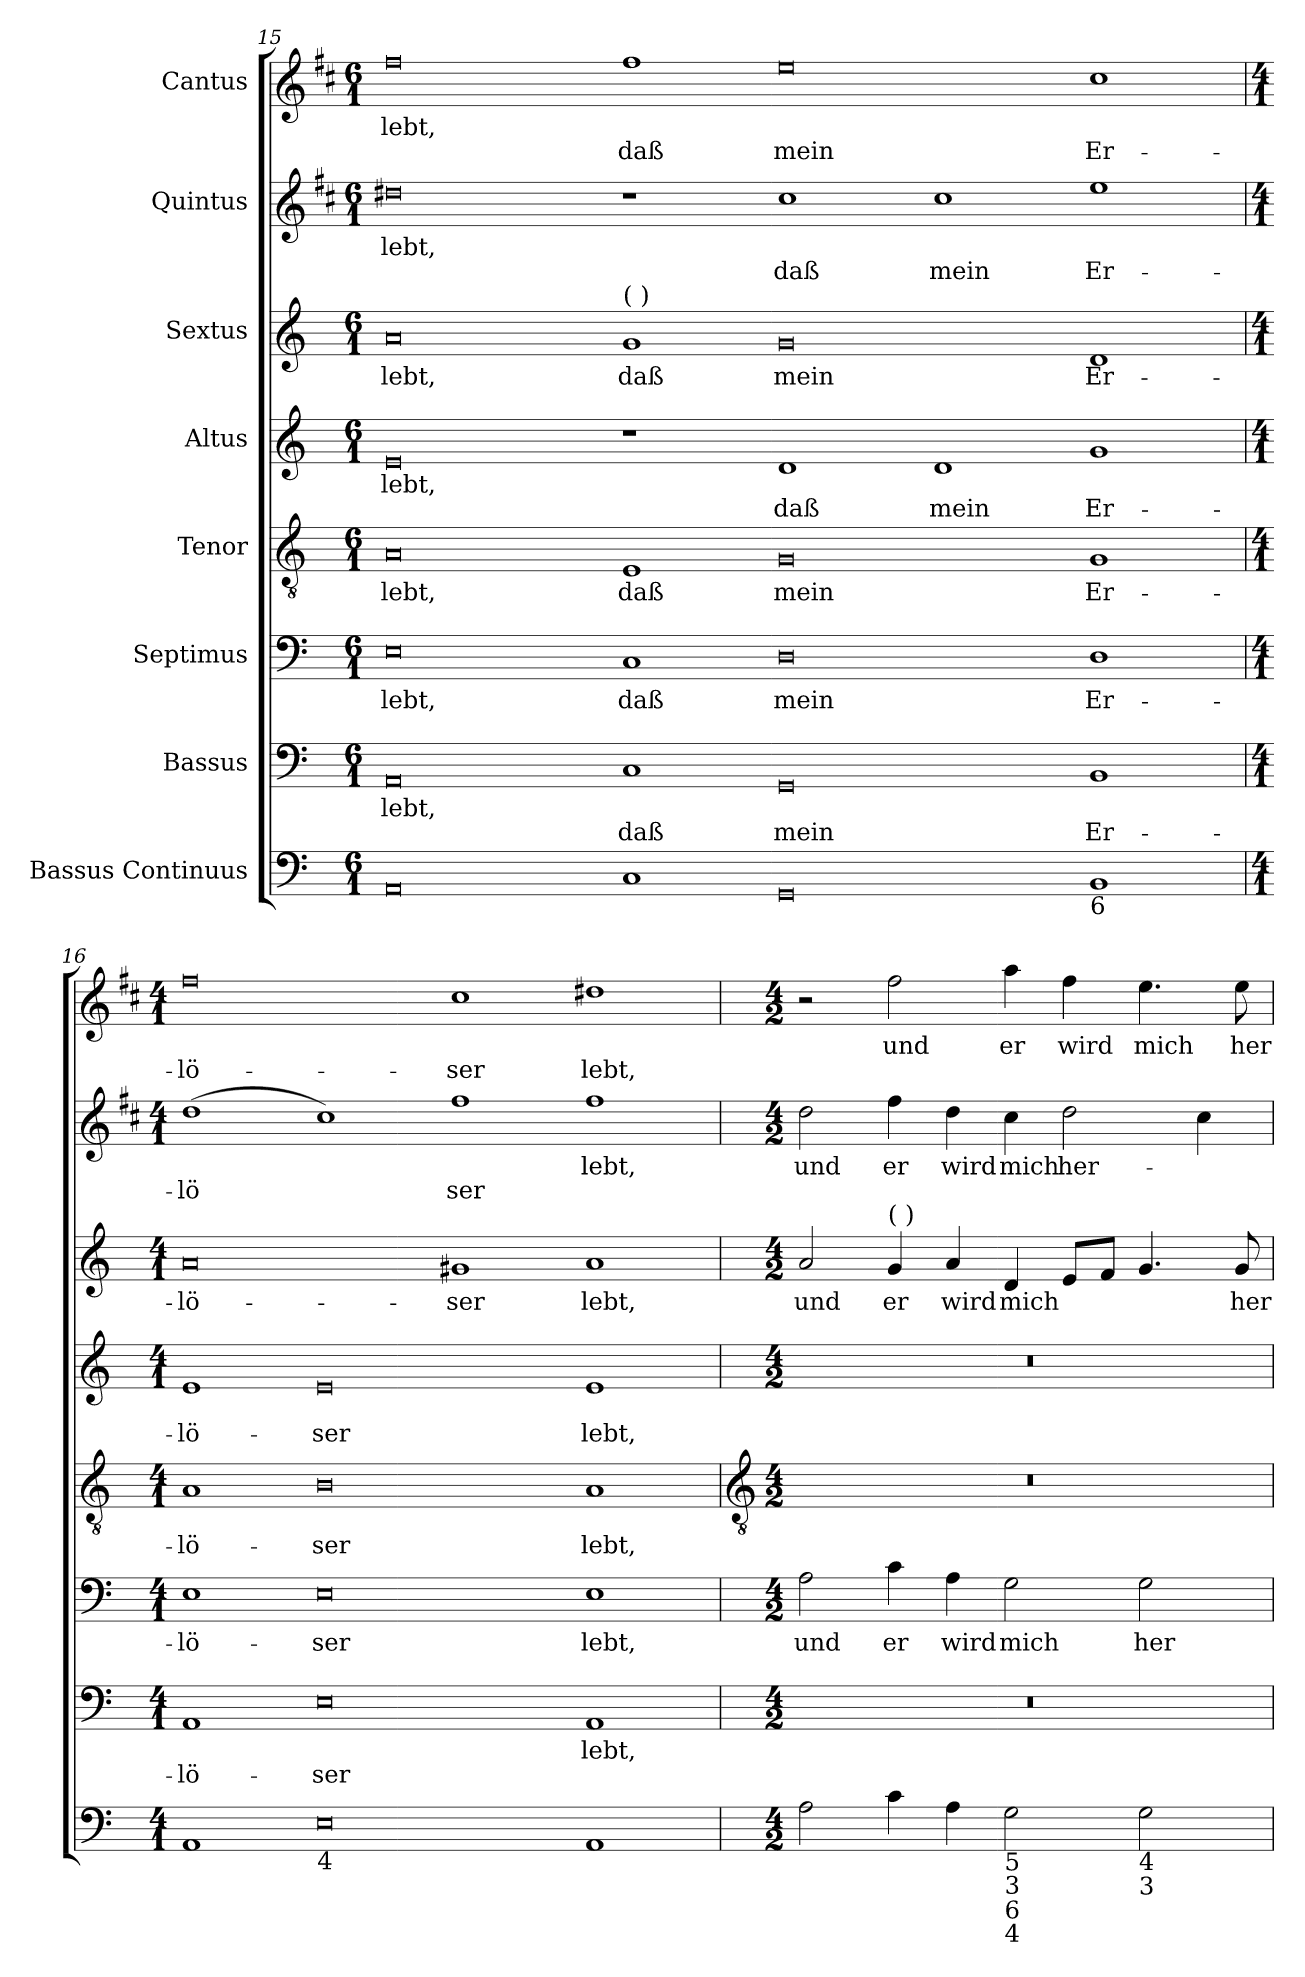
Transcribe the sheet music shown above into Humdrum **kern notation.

**kern	**kern	**text	**text	**kern	**text	**kern	**text	**kern	**text	**text	**kern	**text	**kern	**text	**text	**kern	**text	**text
*part8	*part7	*part7	*part7	*part6	*part6	*part5	*part5	*part4	*part4	*part4	*part3	*part3	*part2	*part2	*part2	*part1	*part1	*part1
*staff8	*staff7	*staff7	*staff7	*staff6	*staff6	*staff5	*staff5	*staff4	*staff4	*staff4	*staff3	*staff3	*staff2	*staff2	*staff2	*staff1	*staff1	*staff1
*I"Bassus Continuus	*I"Bassus	*	*	*I"Septimus	*	*I"Tenor	*	*I"Altus	*	*	*I"Sextus	*	*I"Quintus	*	*	*I"Cantus	*	*
*clefF4	*clefF4	*	*	*clefF4	*	*clefGv2	*	*clefG2	*	*	*clefG2	*	*clefG2	*	*	*clefG2	*	*
*	*	*	*	*	*	*	*	*	*	*	*	*	*ITrd1c2	*	*	*ITrd1c2	*	*
*k[]	*k[]	*	*	*k[]	*	*k[]	*	*k[]	*	*	*k[]	*	*k[]	*	*	*k[]	*	*
*C:	*C:	*	*	*C:	*	*C:	*	*C:	*	*	*C:	*	*C:	*	*	*C:	*	*
*M6/1	*M6/1	*	*	*M6/1	*	*M6/1	*	*M6/1	*	*	*M6/1	*	*M6/1	*	*	*M6/1	*	*
=15	=15	=15	=15	=15	=15	=15	=15	=15	=15	=15	=15	=15	=15	=15	=15	=15	=15	=15
!	!	!LO:LY:b	!	!	!LO:LY:b	!	!LO:LY:b	!	!LO:LY:b	!	!	!LO:LY:b	!	!LO:LY:b	!	!	!LO:LY:b	!
0AA	0AA	lebt,	.	0E	lebt,	0A	lebt,	0e	lebt,	.	0a	lebt,	0cc#X	lebt,	.	0ee	lebt,	.
!	!	!	!	!	!	!	!	!	!	!	!LO:TX:a:t=(  )	!	!	!	!	!	!	!
!	!	!	!LO:LY:b	!	!LO:LY:b	!	!LO:LY:b	!	!	!	!	!LO:LY:b	!	!	!	!	!	!LO:LY:b
1C	1C	.	daß	1C	daß	1E	daß	1r	.	.	1g	daß	1r	.	.	1ee	.	daß
!	!	!	!LO:LY:b	!	!LO:LY:b	!	!LO:LY:b	!	!	!LO:LY:b	!	!LO:LY:b	!	!	!LO:LY:b	!	!	!LO:LY:b
0GG	0GG	.	mein	0D	mein	0G	mein	1d	.	daß	0g	mein	1b	.	daß	0dd	.	mein
!	!	!	!	!	!	!	!	!	!	!LO:LY:b	!	!	!	!	!LO:LY:b	!	!	!
.	.	.	.	.	.	.	.	1d	.	mein	.	.	1b	.	mein	.	.	.
!LO:TX:b:t=6	!	!	!	!	!	!	!	!	!	!	!	!	!	!	!	!	!	!
!	!	!	!LO:LY:b	!	!LO:LY:b	!	!LO:LY:b	!	!	!LO:LY:b	!	!LO:LY:b	!	!	!LO:LY:b	!	!	!LO:LY:b
1BB	1BB	.	Er-	1D	Er-	1G	Er-	1g	.	Er-	1d	Er-	1dd	.	Er-	1b	.	Er-
=16	=16	=16	=16	=16	=16	=16	=16	=16	=16	=16	=16	=16	=16	=16	=16	=16	=16	=16
*M4/1	*M4/1	*	*	*M4/1	*	*M4/1	*	*M4/1	*	*	*M4/1	*	*M4/1	*	*	*M4/1	*	*
!	!	!	!LO:LY:b	!	!LO:LY:b	!	!LO:LY:b	!	!	!LO:LY:b	!	!LO:LY:b	!	!	!LO:LY:b	!	!	!LO:LY:b
1AA	1AA	.	-lö-	1E	-lö-	1A	-lö-	1e	.	-lö-	0a	-lö-	(>1cc	.	-lö	0ee	.	-lö-
!LO:TX:b:t=4	!	!	!	!	!	!	!	!	!	!	!	!	!	!	!	!	!	!
!	!	!	!LO:LY:b	!	!LO:LY:b	!	!LO:LY:b	!	!	!LO:LY:b	!	!	!	!	!	!	!	!
0E	0E	.	-ser	0E	-ser	0B	-ser	0e	.	-ser	.	.	1b)	.	.	.	.	.
!	!	!	!	!	!	!	!	!	!	!	!	!LO:LY:b	!	!	!LO:LY:b	!	!	!LO:LY:b
.	.	.	.	.	.	.	.	.	.	.	1g#X	-ser	1ee	.	ser	1b	.	-ser
!	!	!LO:LY:b	!	!	!LO:LY:b	!	!LO:LY:b	!	!	!LO:LY:b	!	!LO:LY:b	!	!LO:LY:b	!	!	!	!LO:LY:b
1AA	1AA	lebt,	.	1E	lebt,	1A	lebt,	1e	.	lebt,	1a	lebt,	1ee	lebt,	.	1cc#X	.	lebt,
!!LO:LB:g=z
=17	=17	=17	=17	=17	=17	=17	=17	=17	=17	=17	=17	=17	=17	=17	=17	=17	=17	=17
*	*	*	*	*	*	*clefGv2	*	*	*	*	*	*	*	*	*	*	*	*
*M4/2	*M4/2	*	*	*M4/2	*	*M4/2	*	*M4/2	*	*	*M4/2	*	*M4/2	*	*	*M4/2	*	*
!	!	!	!	!	!LO:LY:b	!	!	!	!	!	!	!LO:LY:b	!	!LO:LY:b	!	!	!	!
2A	0r	.	.	2A	und	0r	.	0r	.	.	2a	und	2cc	und	.	2r	.	.
!	!	!	!	!	!	!	!	!	!	!	!LO:TX:a:t=(  )	!	!	!	!	!	!	!
!	!	!	!	!	!LO:LY:b	!	!	!	!	!	!	!LO:LY:b	!	!LO:LY:b	!	!	!LO:LY:b	!
4c	.	.	.	4c	er	.	.	.	.	.	4g	er	4ee	er	.	2ee	und	.
!	!	!	!	!	!LO:LY:b	!	!	!	!	!	!	!LO:LY:b	!	!LO:LY:b	!	!	!	!
4A	.	.	.	4A	wird	.	.	.	.	.	4a	wird	4cc	wird	.	.	.	.
!LO:TX:b:t=5\n3	!	!	!	!	!	!	!	!	!	!	!	!	!	!	!	!	!	!
!LO:TX:b:t=6\n4	!	!	!	!	!	!	!	!	!	!	!	!	!	!	!	!	!	!
!	!	!	!	!	!LO:LY:b	!	!	!	!	!	!	!LO:LY:b	!	!LO:LY:b	!	!	!LO:LY:b	!
2G	.	.	.	2G	mich	.	.	.	.	.	4d	mich	4b	mich	.	4gg	er	.
!	!	!	!	!	!	!	!	!	!	!	!	!	!	!LO:LY:b	!	!	!LO:LY:b	!
.	.	.	.	.	.	.	.	.	.	.	8eL	.	2cc	her-	.	4ee	wird	.
.	.	.	.	.	.	.	.	.	.	.	8fJ	.	.	.	.	.	.	.
!LO:TX:b:t=4	!	!	!	!	!	!	!	!	!	!	!	!	!	!	!	!	!	!
!LO:TX:b:t=3	!	!	!	!	!	!	!	!	!	!	!	!	!	!	!	!	!	!
!	!	!	!	!	!LO:LY:b	!	!	!	!	!	!	!	!	!	!	!	!LO:LY:b	!
2G	.	.	.	2G	her-	.	.	.	.	.	4.g	.	.	.	.	4.dd	mich	.
.	.	.	.	.	.	.	.	.	.	.	.	.	4b	.	.	.	.	.
!	!	!	!	!	!	!	!	!	!	!	!	!LO:LY:b	!	!	!	!	!LO:LY:b	!
.	.	.	.	.	.	.	.	.	.	.	8g	her-	.	.	.	8dd	her-	.
=	=	=	=	=	=	=	=	=	=	=	=	=	=	=	=	=	=	=
*-	*-	*-	*-	*-	*-	*-	*-	*-	*-	*-	*-	*-	*-	*-	*-	*-	*-	*-
